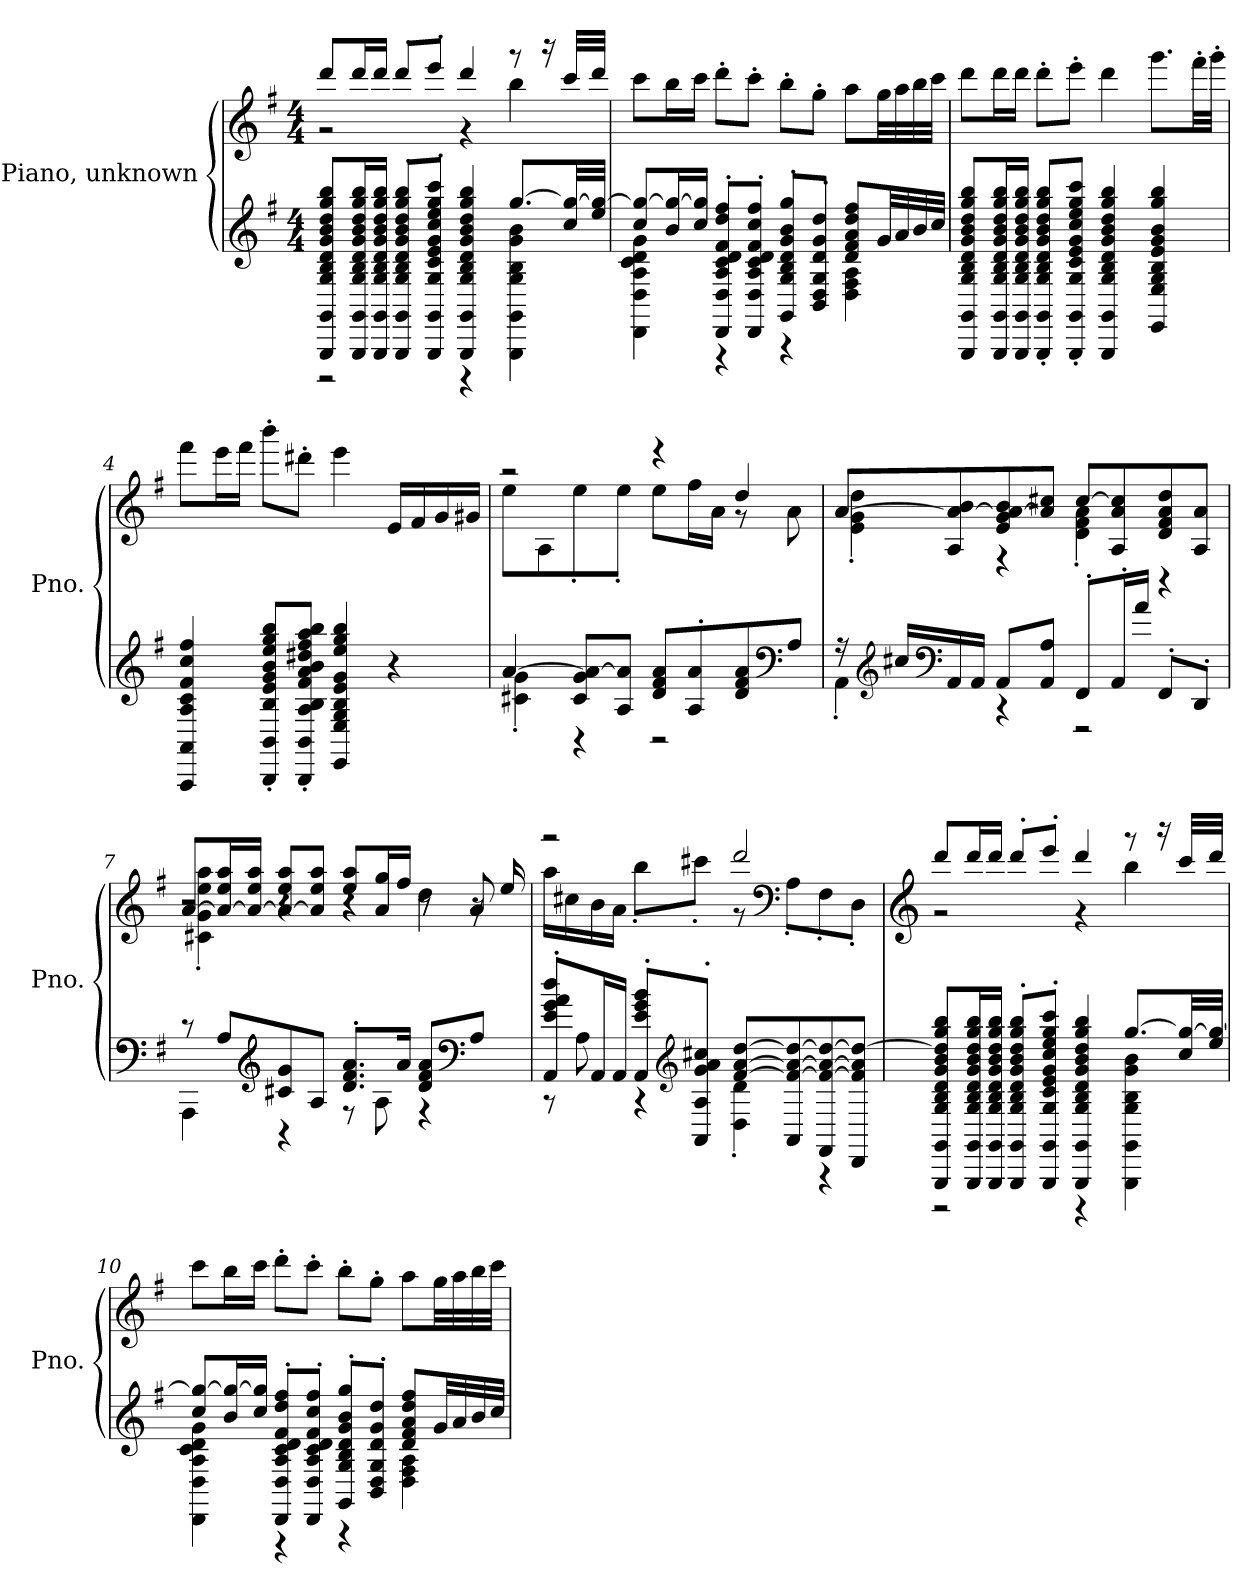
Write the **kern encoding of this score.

**kern	**kern
*part1	*part1
*staff2	*staff1
*I"Piano, unknown	*
*I'Pno.	*
*clefG2	*clefG2
*k[f#]	*k[f#]
*M4/4	*M4/4
*MM120	*MM120
=1	=1
*^	*^
8GGG/ 8GG/ 8G/ 8B/ 8d/ 8g/ 8b/ 8dd/ 8gg/ 8bb/L	2r	8ddd/L	2r
16GGG/ 16GG/ 16G/ 16B/ 16d/ 16g/ 16b/ 16dd/ 16gg/ 16bb/L	.	16ddd/L	.
16GGG/ 16GG/ 16G/ 16B/ 16d/ 16g/ 16b/ 16dd/ 16gg/ 16bb/JJ	.	16ddd/JJ	.
8GGG/' 8GG/' 8G/' 8B/' 8d/' 8g/' 8b/' 8dd/' 8gg/' 8bb/'L	.	8ddd'/L	.
8GGG/' 8GG/' 8G/' 8c/' 8e/' 8g/' 8cc/' 8ee/' 8gg/' 8ccc/'J	.	8eee'/J	.
4GGG/ 4GG/ 4G/ 4B/ 4d/ 4g/ 4b/ 4dd/ 4gg/ 4bb/	4r	4ddd/	4r
[8.gg/L	4GGG\ 4GG\ 4G\ 4B\ 4g\ 4b\	8r	4bb\
.	.	16r	.
32cc/ 32gg/_LL	.	32ccc/LLL	.
32ee/ 32gg/_JJJ	.	32ddd/JJJ	.
*	*	*v	*v
=2	=2	=2
8cc/ 8gg/_L	4DD\ 4D\ 4A\ 4c\ 4d\ 4g\	8ccc\L
16b/ 16gg/_L	.	16bb\L
16cc/ 16gg/]JJ	.	16ccc\JJ
8DD/' 8D/' 8A/' 8c/' 8d/' 8f#/' 8dd/' 8ff#/'L	4r	8ddd'\L
8DD/' 8D/' 8A/' 8c/' 8d/' 8f#/' 8cc/' 8ff#/'J	.	8ccc'\J
8GG/' 8G/' 8B/' 8d/' 8g/' 8b/' 8gg/'L	4r	8bb'\L
8BB/' 8D/' 8G/' 8d/' 8g/' 8dd/'J	.	8gg'\J
8d/ 8f#/ 8a/ 8dd/ 8ff#/L	4D\ 4F#\ 4A\	8aa\L
32g/LL	.	32gg\LL
32a/	.	32aa\
32b/	.	32bb\
32cc/JJJ	.	32ccc\JJJ
*v	*v	*
!!LO:LB:g=z
=3	=3
8GGG/ 8GG/ 8G/ 8B/ 8d/ 8g/ 8b/ 8dd/ 8gg/ 8bb/L	8ddd\L
16GGG/ 16GG/ 16G/ 16B/ 16d/ 16g/ 16b/ 16dd/ 16gg/ 16bb/L	16ddd\L
16GGG/ 16GG/ 16G/ 16B/ 16d/ 16g/ 16b/ 16dd/ 16gg/ 16bb/JJ	16ddd\JJ
8GGG/' 8GG/' 8G/' 8B/' 8d/' 8g/' 8b/' 8dd/' 8gg/' 8bb/'L	8ddd'\L
8GGG/' 8GG/' 8G/' 8c/' 8e/' 8g/' 8cc/' 8ee/' 8gg/' 8ccc/'J	8eee'\J
4GGG/ 4GG/ 4G/ 4B/ 4d/ 4g/ 4b/ 4dd/ 4gg/ 4bb/	4ddd\
4EE/ 4E/ 4G/ 4B/ 4e/ 4g/ 4b/ 4gg/ 4bb/	8.ggg\L
.	32fff#'\LL
.	32ggg'\JJJ
=4	=4
4AAA/ 4AA/ 4A/ 4c/ 4f#/ 4cc/ 4ff#/	8fff#\L
.	16eee\L
.	16fff#\JJ
8BBB/' 8BB/' 8B/' 8e/' 8g/' 8b/' 8ee/' 8gg/' 8bb/'L	8bbb'\L
8BBB/' 8BB/' 8A/' 8B/' 8f#/' 8a/' 8b/' 8dd#X/' 8ff#/' 8aa/' 8bb/'J	8ddd#X'\J
4EE/ 4E/ 4G/ 4B/ 4e/ 4g/ 4ee/ 4gg/ 4bb/	4eee\
4r	16e/LL
.	16f#/
.	16g/
.	16g#X/JJ
=5	=5
*^	*^
[4a/	4c#X\' 4g\'	2r	8ee\L
.	.	.	8A\
8c#/ 8g/ 8a/_L	4r	.	8ee'\
8A/ 8a/]J	.	.	8ee'\J
8d/ 8f#/ 8a/L	2r	4r	8ee\L
8A/' 8a/'	.	.	16ff#\L
.	.	.	16a\JJ
8d/ 8f#/ 8a/	.	4dd/	8r
*clefF4	*	*	*
8A/J	.	.	8a\
!!LO:LB:g=z	!!
=6	=6	=6	=6
16r	4AA'\	[8a/L	4e\' 4g\' 4dd\'
*clefG2	*	*	*
16cc#X/LL	.	.	.
*clefF4	*	*	*
16AA/	.	8A/ 8a/_ 8b/	.
16AA/JJ	.	.	.
8AA/L	4r	8e/ 8g/ 8a/_ 8b/	4r
8AA/ 8A/J	.	8a/] 8cc#X/J	.
8FF#'/L	2r	[8cc#/L	4d\' 4f#\' 4a\'
16AA'/L	.	8A/ 8a/ 8cc#/]	.
16a/JJ	.	.	.
8FF#'/L	.	8d/ 8f#/ 8a/ 8dd/	4r
8DD'/J	.	8A/ 8a/J	.
=7	=7	=7	=7
*	*	*	*^
8r	4AAA\	[8a/L	4c#X\' 4g\' 4ee\' 4aa\'	2r
8A/L	.	16a/_ 16ee/ 16aa/L	.	.
.	.	16a/_ 16ee/ 16aa/JJ	.	.
*clefG2	*	*	*	*
8c#X/ 8g/	4r	8a/_ 8ee/ 8aa/L	4r	.
8A/J	.	8a/] 8ee/ 8aa/J	.	.
8.d/' 8.f#/' 8.a/'L	8r	8ee/ 8aa/L	4r	4r
.	8A\	16a/ 16gg/L	.	.
16a/Jk	.	16ff#/JJ	.	.
8d/ 8f#/ 8a/L	4r	8r	4dd\	8r
*clefF4	*	*	*	*
8A/J	.	16r	.	8a/
.	.	16ee/	.	.
*	*	*	*v	*v
!!LO:LB:g=z
=8	=8	=8	=8
8AA/' 8e/' 8g/' 8a/' 8dd/'L	8r	2r	16aa\LL
.	.	.	16cc#X\
16AA/L	8A\	.	16b\
16AA/JJ	.	.	16a\JJ
8AA/' 8e/' 8g/' 8b/'L	4r	.	8bb'\L
*clefG2	*	*	*
8AA/' 8A/' 8g/' 8a/' 8cc#X/'J	.	.	8ccc#X'\J
[8f#/ [8a/ [8dd/L	4D\' 4d\'	2ddd/	8r
*	*	*clefF4	*
8AA/ 8f#/_ 8a/_ 8dd/_	.	.	8A'\L
8FF#/ 8f#/_ 8a/_ 8dd/_	4r	.	8F#'\
8DD/ 8f#/] 8a/] 8dd/_J	.	.	8D'\J
=9	=9	=9	=9
*	*	*clefG2	*
8GGG/ 8GG/ 8G/ 8B/ 8d/ 8g/ 8b/ 8dd/] 8gg/ 8bb/L	2r	8ddd/L	2r
16GGG/ 16GG/ 16G/ 16B/ 16d/ 16g/ 16b/ 16dd/ 16gg/ 16bb/L	.	16ddd/L	.
16GGG/ 16GG/ 16G/ 16B/ 16d/ 16g/ 16b/ 16dd/ 16gg/ 16bb/JJ	.	16ddd/JJ	.
8GGG/' 8GG/' 8G/' 8B/' 8d/' 8g/' 8b/' 8dd/' 8gg/' 8bb/'L	.	8ddd'/L	.
8GGG/' 8GG/' 8G/' 8c/' 8e/' 8g/' 8cc/' 8ee/' 8gg/' 8ccc/'J	.	8eee'/J	.
4GGG/ 4GG/ 4G/ 4B/ 4d/ 4g/ 4b/ 4dd/ 4gg/ 4bb/	4r	4ddd/	4r
[8.gg/L	4GGG\ 4GG\ 4G\ 4B\ 4g\ 4b\	8r	4bb\
.	.	16r	.
32cc/ 32gg/_LL	.	32ccc/LLL	.
32ee/ 32gg/_JJJ	.	32ddd/JJJ	.
*	*	*v	*v
!!LO:LB:g=z
=10	=10	=10
8cc/ 8gg/_L	4DD\ 4D\ 4A\ 4c\ 4d\ 4g\	8ccc\L
16b/ 16gg/_L	.	16bb\L
16cc/ 16gg/]JJ	.	16ccc\JJ
8DD/' 8D/' 8A/' 8c/' 8d/' 8f#/' 8dd/' 8ff#/'L	4r	8ddd'\L
8DD/' 8D/' 8A/' 8c/' 8d/' 8f#/' 8cc/' 8ff#/'J	.	8ccc'\J
8GG/' 8G/' 8B/' 8d/' 8g/' 8b/' 8gg/'L	4r	8bb'\L
8BB/' 8D/' 8G/' 8d/' 8g/' 8dd/'J	.	8gg'\J
8d/ 8f#/ 8a/ 8dd/ 8ff#/L	4D\ 4F#\ 4A\	8aa\L
32g/LL	.	32gg\LL
32a/	.	32aa\
32b/	.	32bb\
32cc/JJJ	.	32ccc\JJJ
*v	*v	*
=	=
*-	*-
